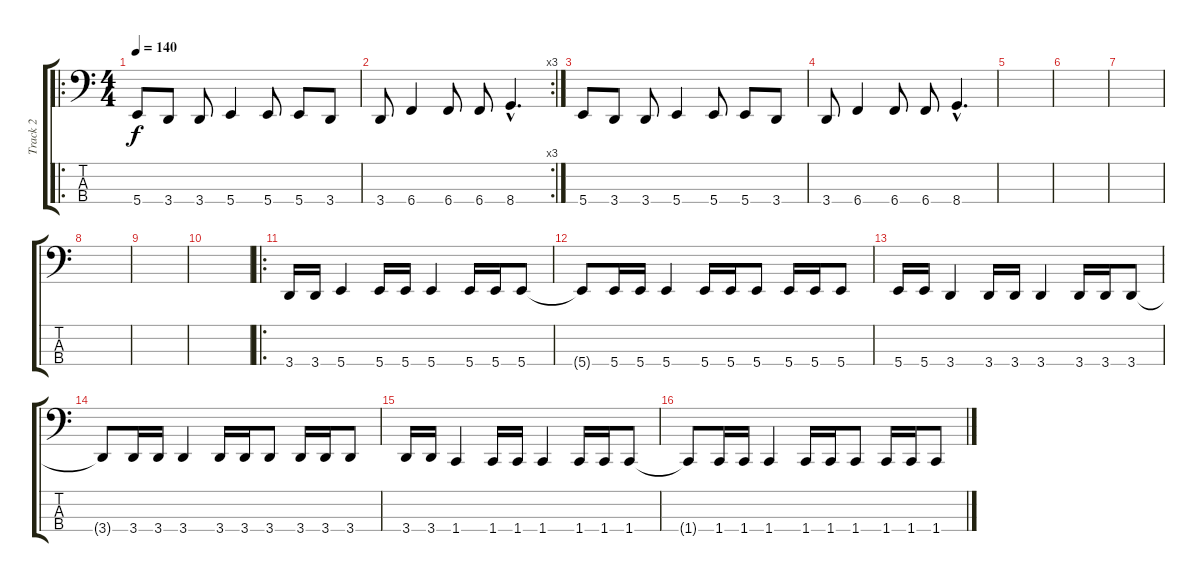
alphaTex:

\track ("Track 2" "Track 2") {instrument electricbasspick}
\staff {score tabs}
\tuning (D2 A1 E1 B0) {hide}
\ro
\ts (4 4)
\tempo 140
\clef f4
\ks c
5.4.8{dy f} 3.4.8 3.4.8 5.4.4 5.4.8 5.4.8 3.4.8 |
\rc 3
3.4.8 6.4.4 6.4.8 6.4.8 8.4{hac}.4{d} |
5.4.8 3.4.8 3.4.8 5.4.4 5.4.8 5.4.8 3.4.8 |
3.4.8 6.4.4 6.4.8 6.4.8 8.4{hac}.4{d} |
|
|
|
|
|
|
\ro
3.4.16 3.4.16 5.4.4 5.4.16 5.4.16 5.4.4 5.4.16 5.4.16 5.4.8 |
5.4{t}.8 5.4.16 5.4.16 5.4.4 5.4.16 5.4.16 5.4.8 5.4.16 5.4.16 5.4.8 |
5.4.16 5.4.16 3.4.4 3.4.16 3.4.16 3.4.4 3.4.16 3.4.16 3.4.8 |
3.4{t}.8 3.4.16 3.4.16 3.4.4 3.4.16 3.4.16 3.4.8 3.4.16 3.4.16 3.4.8 |
3.4.16 3.4.16 1.4.4 1.4.16 1.4.16 1.4.4 1.4.16 1.4.16 1.4.8 |
1.4{t}.8 1.4.16 1.4.16 1.4.4 1.4.16 1.4.16 1.4.8 1.4.16 1.4.16 1.4.8
